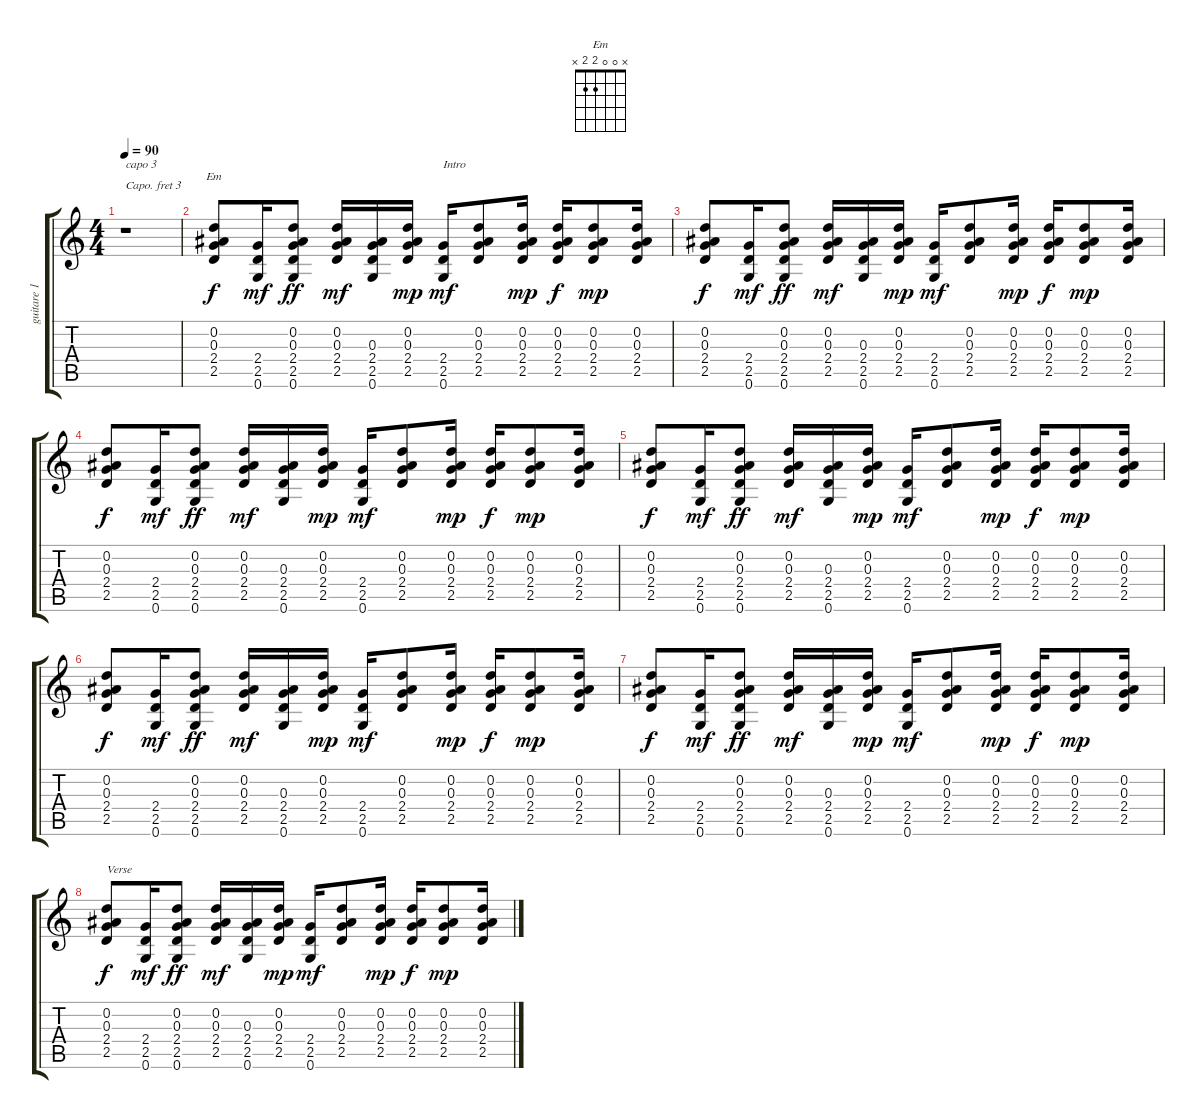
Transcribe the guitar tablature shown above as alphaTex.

\track ("guitare 1" "guitare 1") {instrument acousticguitarsteel}
\staff {score tabs}
\capo 3
\tuning (E4 B3 G3 D3 A2 E2) {hide}
\chord ("Em" x 0 0 2 2 x)
\ts (4 4)
\tempo 90
\clef g2
\ks c
r.1{txt "capo 3" dy f instrument acousticguitarsteel} |
(0.2 0.3 2.4 2.5).8{ch "Em"} (2.4 2.5 0.6).16{dy mf} (0.2 0.3 2.4 2.5 0.6).8{dy ff} (0.2 0.3 2.4 2.5).16{dy mf} (0.3 2.4 2.5 0.6).16 (0.2 0.3 2.4 2.5).16{dy mp} (2.4 2.5 0.6).16{txt "Intro" dy mf} (0.2 0.3 2.4 2.5).8 (0.2 0.3 2.4 2.5).16{dy mp} (0.2 0.3 2.4 2.5).16{dy f} (0.2 0.3 2.4 2.5).8{dy mp} (0.2 0.3 2.4 2.5).16 |
(0.2 0.3 2.4 2.5).8{dy f} (2.4 2.5 0.6).16{dy mf} (0.2 0.3 2.4 2.5 0.6).8{dy ff} (0.2 0.3 2.4 2.5).16{dy mf} (0.3 2.4 2.5 0.6).16 (0.2 0.3 2.4 2.5).16{dy mp} (2.4 2.5 0.6).16{dy mf} (0.2 0.3 2.4 2.5).8 (0.2 0.3 2.4 2.5).16{dy mp} (0.2 0.3 2.4 2.5).16{dy f} (0.2 0.3 2.4 2.5).8{dy mp} (0.2 0.3 2.4 2.5).16 |
(0.2 0.3 2.4 2.5).8{dy f} (2.4 2.5 0.6).16{dy mf} (0.2 0.3 2.4 2.5 0.6).8{dy ff} (0.2 0.3 2.4 2.5).16{dy mf} (0.3 2.4 2.5 0.6).16 (0.2 0.3 2.4 2.5).16{dy mp} (2.4 2.5 0.6).16{dy mf} (0.2 0.3 2.4 2.5).8 (0.2 0.3 2.4 2.5).16{dy mp} (0.2 0.3 2.4 2.5).16{dy f} (0.2 0.3 2.4 2.5).8{dy mp} (0.2 0.3 2.4 2.5).16 |
(0.2 0.3 2.4 2.5).8{dy f} (2.4 2.5 0.6).16{dy mf} (0.2 0.3 2.4 2.5 0.6).8{dy ff} (0.2 0.3 2.4 2.5).16{dy mf} (0.3 2.4 2.5 0.6).16 (0.2 0.3 2.4 2.5).16{dy mp} (2.4 2.5 0.6).16{dy mf} (0.2 0.3 2.4 2.5).8 (0.2 0.3 2.4 2.5).16{dy mp} (0.2 0.3 2.4 2.5).16{dy f} (0.2 0.3 2.4 2.5).8{dy mp} (0.2 0.3 2.4 2.5).16 |
(0.2 0.3 2.4 2.5).8{dy f} (2.4 2.5 0.6).16{dy mf} (0.2 0.3 2.4 2.5 0.6).8{dy ff} (0.2 0.3 2.4 2.5).16{dy mf} (0.3 2.4 2.5 0.6).16 (0.2 0.3 2.4 2.5).16{dy mp} (2.4 2.5 0.6).16{dy mf} (0.2 0.3 2.4 2.5).8 (0.2 0.3 2.4 2.5).16{dy mp} (0.2 0.3 2.4 2.5).16{dy f} (0.2 0.3 2.4 2.5).8{dy mp} (0.2 0.3 2.4 2.5).16 |
(0.2 0.3 2.4 2.5).8{dy f} (2.4 2.5 0.6).16{dy mf} (0.2 0.3 2.4 2.5 0.6).8{dy ff} (0.2 0.3 2.4 2.5).16{dy mf} (0.3 2.4 2.5 0.6).16 (0.2 0.3 2.4 2.5).16{dy mp} (2.4 2.5 0.6).16{dy mf} (0.2 0.3 2.4 2.5).8 (0.2 0.3 2.4 2.5).16{dy mp} (0.2 0.3 2.4 2.5).16{dy f} (0.2 0.3 2.4 2.5).8{dy mp} (0.2 0.3 2.4 2.5).16 |
(0.2 0.3 2.4 2.5).8{txt "Verse" dy f} (2.4 2.5 0.6).16{dy mf} (0.2 0.3 2.4 2.5 0.6).8{dy ff} (0.2 0.3 2.4 2.5).16{dy mf} (0.3 2.4 2.5 0.6).16 (0.2 0.3 2.4 2.5).16{dy mp} (2.4 2.5 0.6).16{dy mf} (0.2 0.3 2.4 2.5).8 (0.2 0.3 2.4 2.5).16{dy mp} (0.2 0.3 2.4 2.5).16{dy f} (0.2 0.3 2.4 2.5).8{dy mp} (0.2 0.3 2.4 2.5).16
